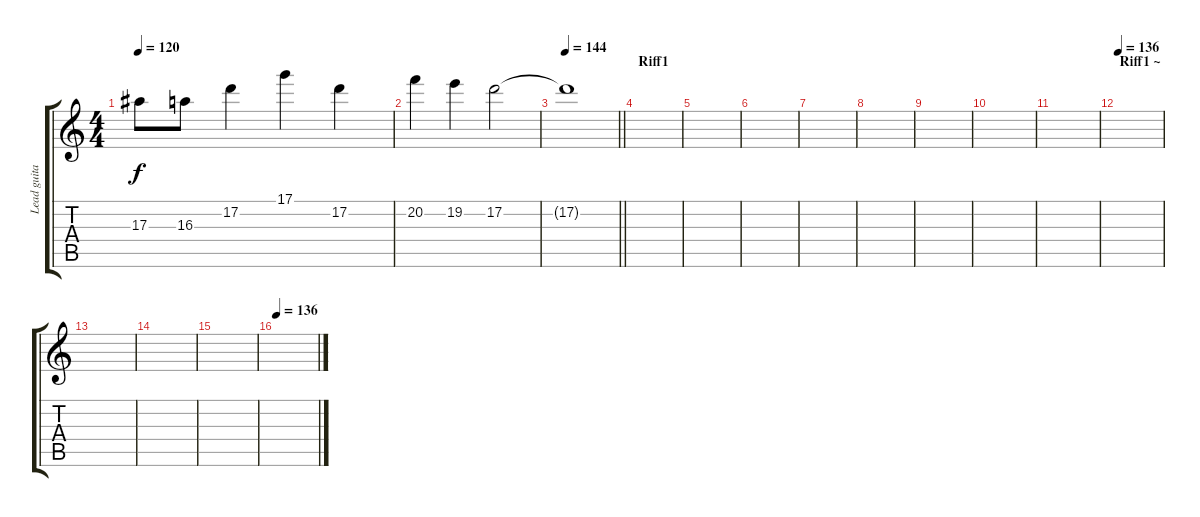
\track ("Lead guitar 2" "Lead guita") {instrument overdrivenguitar}
\staff {score tabs}
\tuning (D4 A3 F3 C3 G2 D2) {hide}
\ts (4 4)
\tempo 120
\clef g2
\ks c
17.3.8{dy f} 16.3.8 17.2.4 17.1.4 17.2.4 |
20.2.4 19.2.4 17.2.2 |
\tempo 144
\barLineRight lightlight
17.2{t}.1 |
\section ("" "Riff1")
|
|
|
|
|
|
|
|
\section ("" "Riff1 ~")
\tempo 136
|
|
|
|
\tempo 136
